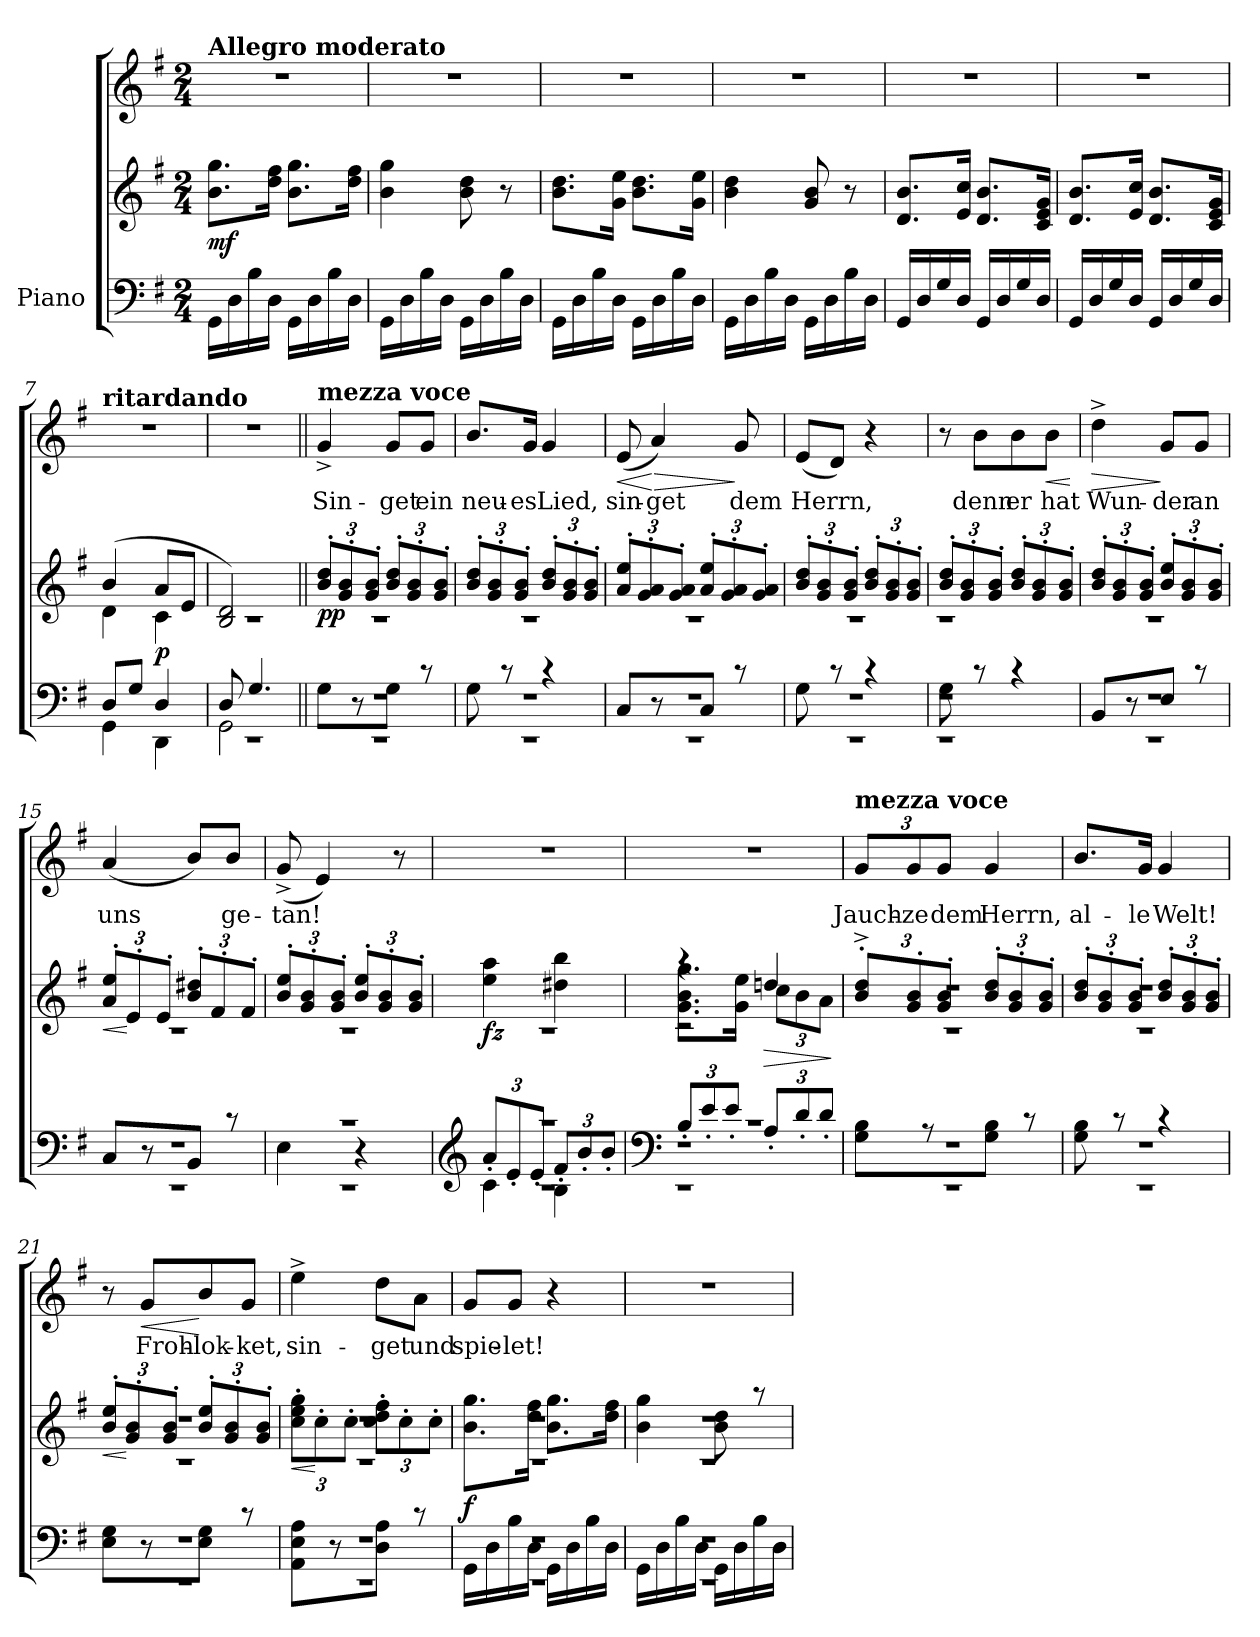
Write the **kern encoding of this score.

**kern	**kern	**dynam	**kern	**text	**dynam
*part2	*part2	*part2	*part1	*part1	*part1
*staff3	*staff2	*staff2/3	*staff1	*staff1	*staff1
*I"Piano	*	*	*	*	*
*clefF4	*clefG2	*	*clefG2	*	*
*k[f#]	*k[f#]	*	*k[f#]	*	*
*G:	*G:	*	*G:	*	*
*M2/4	*M2/4	*	*M2/4	*	*
=1	=1	=1	=1	=1	=1
!	!	!	!LO:TX:a:B:t=Allegro moderato	!	!
!	!	!LO:DY:b	!LO:N:vis=1	!	!
16GG\LL	8.b\ 8.gg\L	mf	2r	.	.
16D\	.	.	.	.	.
16B\	.	.	.	.	.
16D\JJ	16dd\ 16ff#\Jk	.	.	.	.
16GG\LL	8.b\ 8.gg\L	.	.	.	.
16D\	.	.	.	.	.
16B\	.	.	.	.	.
16D\JJ	16dd\ 16ff#\Jk	.	.	.	.
=2	=2	=2	=2	=2	=2
!	!	!	!LO:N:vis=1	!	!
16GG\LL	4b\ 4gg\	.	2r	.	.
16D\	.	.	.	.	.
16B\	.	.	.	.	.
16D\JJ	.	.	.	.	.
16GG\LL	8b\ 8dd\	.	.	.	.
16D\	.	.	.	.	.
16B\	8r	.	.	.	.
16D\JJ	.	.	.	.	.
=3	=3	=3	=3	=3	=3
!	!	!	!LO:N:vis=1	!	!
16GG\LL	8.b\ 8.dd\L	.	2r	.	.
16D\	.	.	.	.	.
16B\	.	.	.	.	.
16D\JJ	16g\ 16ee\Jk	.	.	.	.
16GG\LL	8.b\ 8.dd\L	.	.	.	.
16D\	.	.	.	.	.
16B\	.	.	.	.	.
16D\JJ	16g\ 16ee\Jk	.	.	.	.
=4	=4	=4	=4	=4	=4
!	!	!	!LO:N:vis=1	!	!
16GG\LL	4b\ 4dd\	.	2r	.	.
16D\	.	.	.	.	.
16B\	.	.	.	.	.
16D\JJ	.	.	.	.	.
16GG\LL	8g/ 8b/	.	.	.	.
16D\	.	.	.	.	.
16B\	8r	.	.	.	.
16D\JJ	.	.	.	.	.
=5	=5	=5	=5	=5	=5
!	!	!	!LO:N:vis=1	!	!
16GG/LL	8.d/ 8.b/L	.	2r	.	.
16D/	.	.	.	.	.
16G/	.	.	.	.	.
16D/JJ	16e/ 16cc/Jk	.	.	.	.
16GG/LL	8.d/ 8.b/L	.	.	.	.
16D/	.	.	.	.	.
16G/	.	.	.	.	.
16D/JJ	16c/ 16e/ 16g/Jk	.	.	.	.
!!LO:LB:g=z
=6	=6	=6	=6	=6	=6
!	!	!	!LO:N:vis=1	!	!
16GG/LL	8.d/ 8.b/L	.	2r	.	.
16D/	.	.	.	.	.
16G/	.	.	.	.	.
16D/JJ	16e/ 16cc/Jk	.	.	.	.
16GG/LL	8.d/ 8.b/L	.	.	.	.
16D/	.	.	.	.	.
16G/	.	.	.	.	.
16D/JJ	16c/ 16e/ 16g/Jk	.	.	.	.
=7	=7	=7	=7	=7	=7
*^	*^	*	*	*	*
!	!	!	!	!	!LO:TX:a:B:t=ritardando	!	!
!	!	!	!	!	!LO:N:vis=1	!	!
8D/L	4GG\	(4b/	4d\	.	2r	.	.
8G/J	.	.	.	.	.	.	.
!	!	!	!	!LO:DY:b	!	!	!
4D/	4DD\	8a/L	4c\	p	.	.	.
.	.	8e/J	.	.	.	.	.
=8	=8	=8	=8	=8	=8	=8	=8
!	!LO:N:vis=1	!	!LO:N:vis=1	!	!LO:N:vis=1	!	!
*	*^	*	*	*	*	*	*
8D/	2rEE	2GG\	2B/ 2d/)	2rc	.	2r	.	.
4.G/	.	.	.	.	.	.	.	.
=9||	=9||	=9||	=9||	=9||	=9||	=9||	=9||	=9||
!	!	!	!	!	!	!LO:TX:a:B:t=mezza voce	!	!
!	!LO:N:vis=1	!LO:N:vis=1	!	!LO:N:vis=1	!LO:DY:b	!	!LO:LY:b	!
8G\L	2rEE	2r	12b/'> 12dd/'>L	2rc	pp	4g^</	Sin-	.
.	.	.	12g/'> 12b/'>	.	.	.	.	.
8r	.	.	.	.	.	.	.	.
.	.	.	12g/'> 12b/'>J	.	.	.	.	.
!	!	!	!	!	!	!	!LO:LY:b	!
8G\J	.	.	12b/'> 12dd/'>L	.	.	8g/L	-get	.
.	.	.	12g/'> 12b/'>	.	.	.	.	.
!	!	!	!	!	!	!	!LO:LY:b	!
8rc	.	.	.	.	.	8g/J	ein	.
.	.	.	12g/'> 12b/'>J	.	.	.	.	.
=10	=10	=10	=10	=10	=10	=10	=10	=10
!	!LO:N:vis=1	!LO:N:vis=1	!	!LO:N:vis=1	!	!	!LO:LY:b	!
8G\	2rEE	2r	12b/'> 12dd/'>L	2rc	.	8.b/L	neu-	.
.	.	.	12g/'> 12b/'>	.	.	.	.	.
8rc	.	.	.	.	.	.	.	.
.	.	.	12g/'> 12b/'>J	.	.	.	.	.
!	!	!	!	!	!	!	!LO:LY:b	!
.	.	.	.	.	.	16g/Jk	-es	.
!	!	!	!	!	!	!	!LO:LY:b	!
4rc	.	.	12b/'> 12dd/'>L	.	.	4g/	Lied,	.
.	.	.	12g/'> 12b/'>	.	.	.	.	.
.	.	.	12g/'> 12b/'>J	.	.	.	.	.
=11	=11	=11	=11	=11	=11	=11	=11	=11
!	!LO:N:vis=1	!LO:N:vis=1	!	!LO:N:vis=1	!	!	!LO:LY:b	!LO:HP:b
8C/L	2rEE	2r	12a/'> 12ee/'>L	2rc	.	(<8e/	sin-	<
.	.	.	12g/'> 12a/'>	.	.	.	.	.
!	!	!	!	!	!	!	!LO:LY:b	!LO:HP:n=1:b
8r	.	.	.	.	.	4a/)	-get	[ >
.	.	.	12g/'> 12a/'>J	.	.	.	.	.
8C/J	.	.	12a/'> 12ee/'>L	.	.	.	.	.
.	.	.	12g/'> 12a/'>	.	.	.	.	.
!	!	!	!	!	!	!	!LO:LY:b	!
8rc	.	.	.	.	.	8g/	dem	]
.	.	.	12g/'> 12a/'>J	.	.	.	.	.
=12	=12	=12	=12	=12	=12	=12	=12	=12
!	!LO:N:vis=1	!LO:N:vis=1	!	!LO:N:vis=1	!	!	!LO:LY:b	!
8G\	2rEE	2r	12b/'> 12dd/'>L	2rc	.	(<8e/L	Herrn,	.
.	.	.	12g/'> 12b/'>	.	.	.	.	.
8rc	.	.	.	.	.	8d/J)	.	.
.	.	.	12g/'> 12b/'>J	.	.	.	.	.
4rc	.	.	12b/'> 12dd/'>L	.	.	4r	.	.
.	.	.	12g/'> 12b/'>	.	.	.	.	.
.	.	.	12g/'> 12b/'>J	.	.	.	.	.
!!LO:LB:g=z
=13	=13	=13	=13	=13	=13	=13	=13	=13
!	!LO:N:vis=1	!LO:N:vis=1	!	!LO:N:vis=1	!	!	!	!
8G\	2rEE	2r	12b/'> 12dd/'>L	2rc	.	8r	.	.
.	.	.	12g/'> 12b/'>	.	.	.	.	.
!	!	!	!	!	!	!	!LO:LY:b	!
8rc	.	.	.	.	.	8b\L	denn	.
.	.	.	12g/'> 12b/'>J	.	.	.	.	.
!	!	!	!	!	!	!	!LO:LY:b	!
4rc	.	.	12b/'> 12dd/'>L	.	.	8b\	er	.
.	.	.	12g/'> 12b/'>	.	.	.	.	.
!	!	!	!	!	!	!	!LO:LY:b	!LO:HP:b
.	.	.	.	.	.	8b\J	hat	<
.	.	.	12g/'> 12b/'>J	.	.	.	.	.
*v	*v	*v	*	*	*	*	*	*
*	*v	*v	*	*	*	*
.	.	.	.	.	[
=14	=14	=14	=14	=14	=14
*^	*^	*	*	*	*
*	*^	*	*	*	*	*	*
!	!LO:N:vis=1	!LO:N:vis=1	!	!LO:N:vis=1	!	!	!LO:LY:b	!LO:HP:b
8BB/L	2rEE	2r	12b/'> 12dd/'>L	2rc	.	4dd^>\	Wun-	>
.	.	.	12g/'> 12b/'>	.	.	.	.	.
8r	.	.	.	.	.	.	.	.
.	.	.	12g/'> 12b/'>J	.	.	.	.	.
!	!	!	!	!	!	!	!LO:LY:b	!
8E/J	.	.	12b/'> 12ee/'>L	.	.	8g/L	-der	]
.	.	.	12g/'> 12b/'>	.	.	.	.	.
!	!	!	!	!	!	!	!LO:LY:b	!
8rc	.	.	.	.	.	8g/J	an	.
.	.	.	12g/'> 12b/'>J	.	.	.	.	.
=15	=15	=15	=15	=15	=15	=15	=15	=15
!	!LO:N:vis=1	!LO:N:vis=1	!	!LO:N:vis=1	!LO:HP:b	!	!LO:LY:b	!
8C/L	2rEE	2r	12a/'> 12ee/'>L	2rc	<	(<4a/	uns	.
.	.	.	12e'>/	.	[	.	.	.
8r	.	.	.	.	.	.	.	.
.	.	.	12e'>/J	.	.	.	.	.
8BB/J	.	.	12b/'> 12dd#X/'>L	.	.	8b/L)	.	.
.	.	.	12f#'>/	.	.	.	.	.
!	!	!	!	!	!	!	!LO:LY:b	!
8rc	.	.	.	.	.	8b/J	ge-	.
.	.	.	12f#'>/J	.	.	.	.	.
=16	=16	=16	=16	=16	=16	=16	=16	=16
!LO:N:vis=1	!LO:N:vis=1	!	!	!LO:N:vis=1	!	!	!LO:LY:b	!
2rc	2rEE	4E\	12b/'> 12ee/'>L	2rc	.	(<8g^</	-tan!	.
.	.	.	12g/'> 12b/'>	.	.	.	.	.
.	.	.	.	.	.	4e/)	.	.
.	.	.	12g/'> 12b/'>J	.	.	.	.	.
.	.	4r	12b/'> 12ee/'>L	.	.	.	.	.
.	.	.	12g/'> 12b/'>	.	.	.	.	.
.	.	.	.	.	.	8r	.	.
.	.	.	12g/'> 12b/'>J	.	.	.	.	.
*v	*v	*v	*	*	*	*	*	*
=17	=17	=17	=17	=17	=17	=17
*clefG2	*	*	*	*	*	*
*^	*	*	*	*	*	*
!LO:N:vis=1	!LO:N:vis=1	!	!LO:N:vis=1	!LO:DY:b	!LO:N:vis=1	!	!
*^	*^	*	*	*	*	*	*
2raa	2rc	4c\	12a'</L	4ee\ 4aa\	2rc	fz	2r	.	.
.	.	.	12e'</	.	.	.	.	.	.
.	.	.	12e'</J	.	.	.	.	.	.
.	.	4B\	12f#'</L	4dd#X\ 4bb\	.	.	.	.	.
.	.	.	12b'</	.	.	.	.	.	.
.	.	.	12b'</J	.	.	.	.	.	.
*	*	*	*	*v	*v	*	*	*	*
=18	=18	=18	=18	=18	=18	=18	=18	=18
*clefF4	*	*	*	*	*	*	*	*
*	*	*	*	*^	*	*	*	*
!LO:N:vis=1	!LO:N:vis=1	!LO:N:vis=1	!	!	!LO:N:vis=1	!	!LO:N:vis=1	!	!
*	*	*	*	*	*^	*	*	*	*
2rc	2rEE	2r	12B'>/L	4raa	2rc	8.g\ 8.b\ 8.gg\L	.	2r	.	.
.	.	.	12e'</	.	.	.	.	.	.	.
.	.	.	12e'</J	.	.	.	.	.	.	.
.	.	.	.	.	.	16g\ 16ee\Jk	.	.	.	.
!	!	!	!	!	!	!	!LO:HP:b	!	!	!
.	.	.	12A'>/L	4ddn/	.	12cc\L	>	.	.	.
.	.	.	12d'</	.	.	12b\	.	.	.	.
.	.	.	12d'</J	.	.	12a\J	.	.	.	.
*v	*v	*v	*v	*	*	*	*	*	*	*
*	*v	*v	*v	*	*	*	*
.	.	]	.	.	.
!!LO:PB:g=z
=19	=19	=19	=19	=19	=19
*^	*^	*	*	*	*
*	*^	*	*^	*	*	*	*
*	*	*^	*	*	*	*	*	*	*
!	!	!	!	!	!	!	!	!LO:TX:a:B:t=mezza voce	!	!
!	!LO:N:vis=1	!LO:N:vis=1	!LO:N:vis=1	!	!LO:N:vis=1	!LO:N:vis=1	!	!	!LO:LY:b	!
8G\ 8B\L	2rEE	2r	2r	12b/^>'> 12dd/^>'>L	2rc	2r	.	12g/L	Jauch-	.
!	!	!	!	!	!	!	!	!	!LO:LY:b	!
.	.	.	.	12g/'> 12b/'>	.	.	.	12g/	-ze	.
8r	.	.	.	.	.	.	.	.	.	.
!	!	!	!	!	!	!	!	!	!LO:LY:b	!
.	.	.	.	12g/'> 12b/'>J	.	.	.	12g/J	dem	.
!	!	!	!	!	!	!	!	!	!LO:LY:b	!
8G\ 8B\J	.	.	.	12b/'> 12dd/'>L	.	.	.	4g/	Herrn,	.
.	.	.	.	12g/'> 12b/'>	.	.	.	.	.	.
8rc	.	.	.	.	.	.	.	.	.	.
.	.	.	.	12g/'> 12b/'>J	.	.	.	.	.	.
=20	=20	=20	=20	=20	=20	=20	=20	=20	=20	=20
!	!LO:N:vis=1	!LO:N:vis=1	!LO:N:vis=1	!	!LO:N:vis=1	!LO:N:vis=1	!	!	!LO:LY:b	!
8G\ 8B\	2rEE	2r	2r	12b/'> 12dd/'>L	2rc	2r	.	8.b/L	al-	.
.	.	.	.	12g/'> 12b/'>	.	.	.	.	.	.
8rc	.	.	.	.	.	.	.	.	.	.
.	.	.	.	12g/'> 12b/'>J	.	.	.	.	.	.
!	!	!	!	!	!	!	!	!	!LO:LY:b	!
.	.	.	.	.	.	.	.	16g/Jk	-le	.
!	!	!	!	!	!	!	!	!	!LO:LY:b	!
4rc	.	.	.	12b/'> 12dd/'>L	.	.	.	4g/	Welt!	.
.	.	.	.	12g/'> 12b/'>	.	.	.	.	.	.
.	.	.	.	12g/'> 12b/'>J	.	.	.	.	.	.
=21	=21	=21	=21	=21	=21	=21	=21	=21	=21	=21
!	!LO:N:vis=1	!LO:N:vis=1	!LO:N:vis=1	!	!LO:N:vis=1	!LO:N:vis=1	!LO:HP:b	!	!	!
8E\ 8G\L	2rEE	2r	2r	12b/'> 12ee/'>L	2rc	2r	<	8r	.	.
.	.	.	.	12g/'> 12b/'>	.	.	[	.	.	.
!	!	!	!	!	!	!	!	!	!LO:LY:b	!LO:HP:b
8r	.	.	.	.	.	.	.	8g/L	Froh-	<
.	.	.	.	12g/'> 12b/'>J	.	.	.	.	.	.
!	!	!	!	!	!	!	!	!	!LO:LY:b	!
8E\ 8G\J	.	.	.	12b/'> 12ee/'>L	.	.	.	8b/	-lok-	[
.	.	.	.	12g/'> 12b/'>	.	.	.	.	.	.
!	!	!	!	!	!	!	!	!	!LO:LY:b	!
8rc	.	.	.	.	.	.	.	8g/J	-ket,	.
.	.	.	.	12g/'> 12b/'>J	.	.	.	.	.	.
=22	=22	=22	=22	=22	=22	=22	=22	=22	=22	=22
!	!LO:N:vis=1	!LO:N:vis=1	!LO:N:vis=1	!	!LO:N:vis=1	!LO:N:vis=1	!LO:HP:b	!	!LO:LY:b	!
8AA\ 8E\ 8A\L	2rEE	2r	2r	12cc\'< 12ee\'< 12gg\'<L	2rc	2r	<	4ee^>\	sin-	.
.	.	.	.	12cc'<\	.	.	[	.	.	.
8r	.	.	.	.	.	.	.	.	.	.
.	.	.	.	12cc'<\J	.	.	.	.	.	.
!	!	!	!	!	!	!	!	!	!LO:LY:b	!
8D\ 8A\J	.	.	.	12cc\'< 12dd\'< 12ff#\'<L	.	.	.	8dd\L	-get	.
.	.	.	.	12cc'<\	.	.	.	.	.	.
!	!	!	!	!	!	!	!	!	!LO:LY:b	!
8rc	.	.	.	.	.	.	.	8a\J	und	.
.	.	.	.	12cc'<\J	.	.	.	.	.	.
=23	=23	=23	=23	=23	=23	=23	=23	=23	=23	=23
!	!LO:N:vis=1	!LO:N:vis=1	!LO:N:vis=1	!	!LO:N:vis=1	!LO:N:vis=1	!LO:DY:b	!	!LO:LY:b	!
16GG\LL	2rEE	2r	2r	8.b\ 8.gg\L	2rc	2r	f	8g/L	spie-	.
16D\	.	.	.	.	.	.	.	.	.	.
!	!	!	!	!	!	!	!	!	!LO:LY:b	!
16B\	.	.	.	.	.	.	.	8g/J	-let!	.
16D\JJ	.	.	.	16dd\ 16ff#\Jk	.	.	.	.	.	.
16GG\LL	.	.	.	8.b\ 8.gg\L	.	.	.	4r	.	.
16D\	.	.	.	.	.	.	.	.	.	.
16B\	.	.	.	.	.	.	.	.	.	.
16D\JJ	.	.	.	16dd\ 16ff#\Jk	.	.	.	.	.	.
=24	=24	=24	=24	=24	=24	=24	=24	=24	=24	=24
!	!LO:N:vis=1	!LO:N:vis=1	!LO:N:vis=1	!	!LO:N:vis=1	!LO:N:vis=1	!	!LO:N:vis=1	!	!
16GG\LL	2rEE	2r	2r	4b\ 4gg\	2rc	2r	.	2r	.	.
16D\	.	.	.	.	.	.	.	.	.	.
16B\	.	.	.	.	.	.	.	.	.	.
16D\JJ	.	.	.	.	.	.	.	.	.	.
16GG\LL	.	.	.	8b\ 8dd\	.	.	.	.	.	.
16D\	.	.	.	.	.	.	.	.	.	.
16B\	.	.	.	8raa	.	.	.	.	.	.
16D\JJ	.	.	.	.	.	.	.	.	.	.
*v	*v	*v	*v	*	*	*	*	*	*	*
*	*v	*v	*v	*	*	*	*
=	=	=	=	=	=
*-	*-	*-	*-	*-	*-
